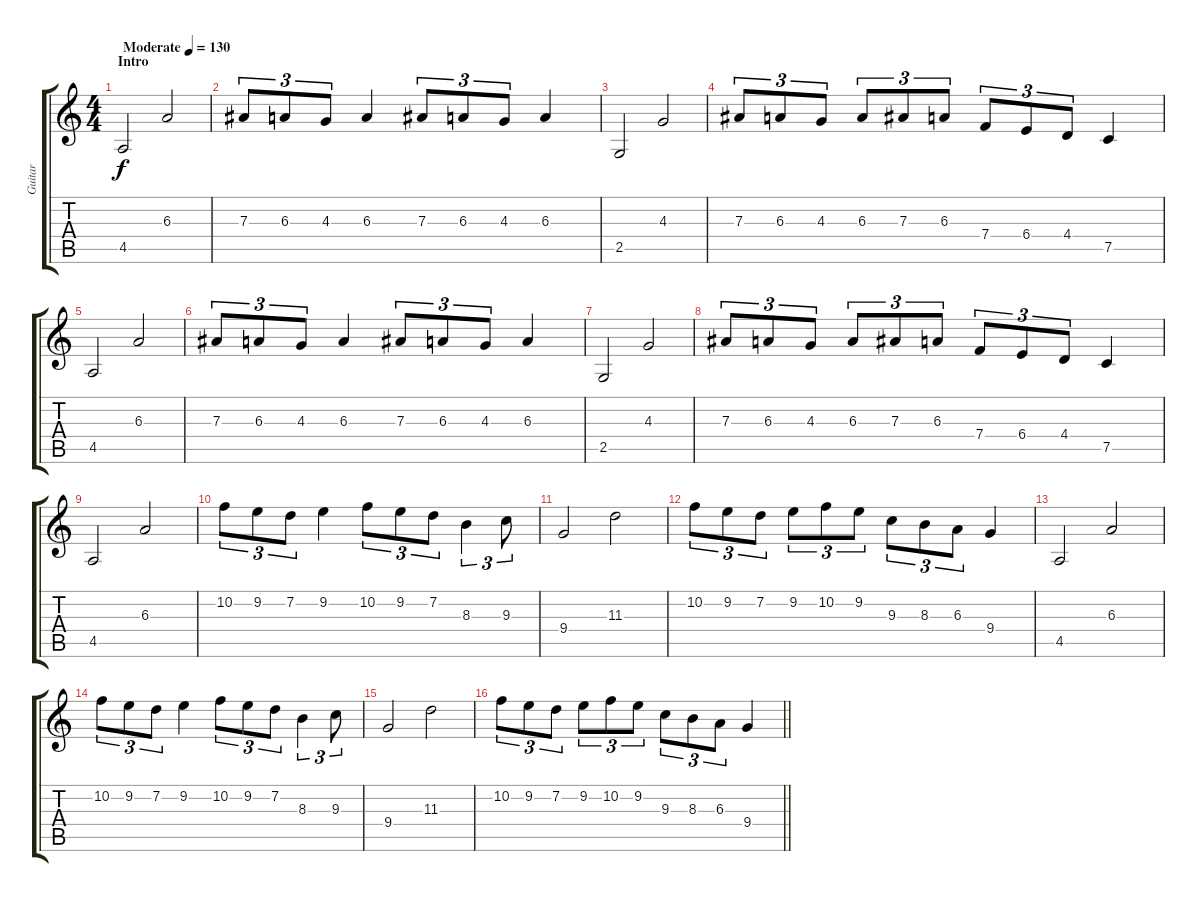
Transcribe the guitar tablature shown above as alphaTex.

\track ("Guitar" "Guitar") {instrument distortionguitar}
\staff {score tabs}
\tuning (C4 G3 Eb3 Bb2 F2 C2) {hide}
\ts (4 4)
\section ("" "Intro")
\tempo (130 "Moderate")
\clef g2
\ks c
4.5.2{dy f volume 11 instrument acousticguitarnylon} 6.3.2 |
7.3.8{tu (3 2)} 6.3.8{tu (3 2)} 4.3.8{tu (3 2)} 6.3.4 7.3.8{tu (3 2)} 6.3.8{tu (3 2)} 4.3.8{tu (3 2)} 6.3.4 |
2.5.2 4.3.2 |
7.3.8{tu (3 2)} 6.3.8{tu (3 2)} 4.3.8{tu (3 2)} 6.3.8{tu (3 2)} 7.3.8{tu (3 2)} 6.3.8{tu (3 2)} 7.4.8{tu (3 2)} 6.4.8{tu (3 2)} 4.4.8{tu (3 2)} 7.5.4 |
4.5.2 6.3.2 |
7.3.8{tu (3 2)} 6.3.8{tu (3 2)} 4.3.8{tu (3 2)} 6.3.4 7.3.8{tu (3 2)} 6.3.8{tu (3 2)} 4.3.8{tu (3 2)} 6.3.4 |
2.5.2 4.3.2 |
7.3.8{tu (3 2)} 6.3.8{tu (3 2)} 4.3.8{tu (3 2)} 6.3.8{tu (3 2)} 7.3.8{tu (3 2)} 6.3.8{tu (3 2)} 7.4.8{tu (3 2)} 6.4.8{tu (3 2)} 4.4.8{tu (3 2)} 7.5.4 |
4.5.2 6.3.2 |
10.2.8{tu (3 2)} 9.2.8{tu (3 2)} 7.2.8{tu (3 2)} 9.2.4 10.2.8{tu (3 2)} 9.2.8{tu (3 2)} 7.2.8{tu (3 2)} 8.3.4{tu (3 2)} 9.3.8{tu (3 2)} |
9.4.2 11.3.2 |
10.2.8{tu (3 2)} 9.2.8{tu (3 2)} 7.2.8{tu (3 2)} 9.2.8{tu (3 2)} 10.2.8{tu (3 2)} 9.2.8{tu (3 2)} 9.3.8{tu (3 2)} 8.3.8{tu (3 2)} 6.3.8{tu (3 2)} 9.4.4 |
4.5.2 6.3.2 |
10.2.8{tu (3 2)} 9.2.8{tu (3 2)} 7.2.8{tu (3 2)} 9.2.4 10.2.8{tu (3 2)} 9.2.8{tu (3 2)} 7.2.8{tu (3 2)} 8.3.4{tu (3 2)} 9.3.8{tu (3 2)} |
9.4.2 11.3.2 |
\barLineRight lightlight
10.2.8{tu (3 2)} 9.2.8{tu (3 2)} 7.2.8{tu (3 2)} 9.2.8{tu (3 2)} 10.2.8{tu (3 2)} 9.2.8{tu (3 2)} 9.3.8{tu (3 2)} 8.3.8{tu (3 2)} 6.3.8{tu (3 2)} 9.4.4
